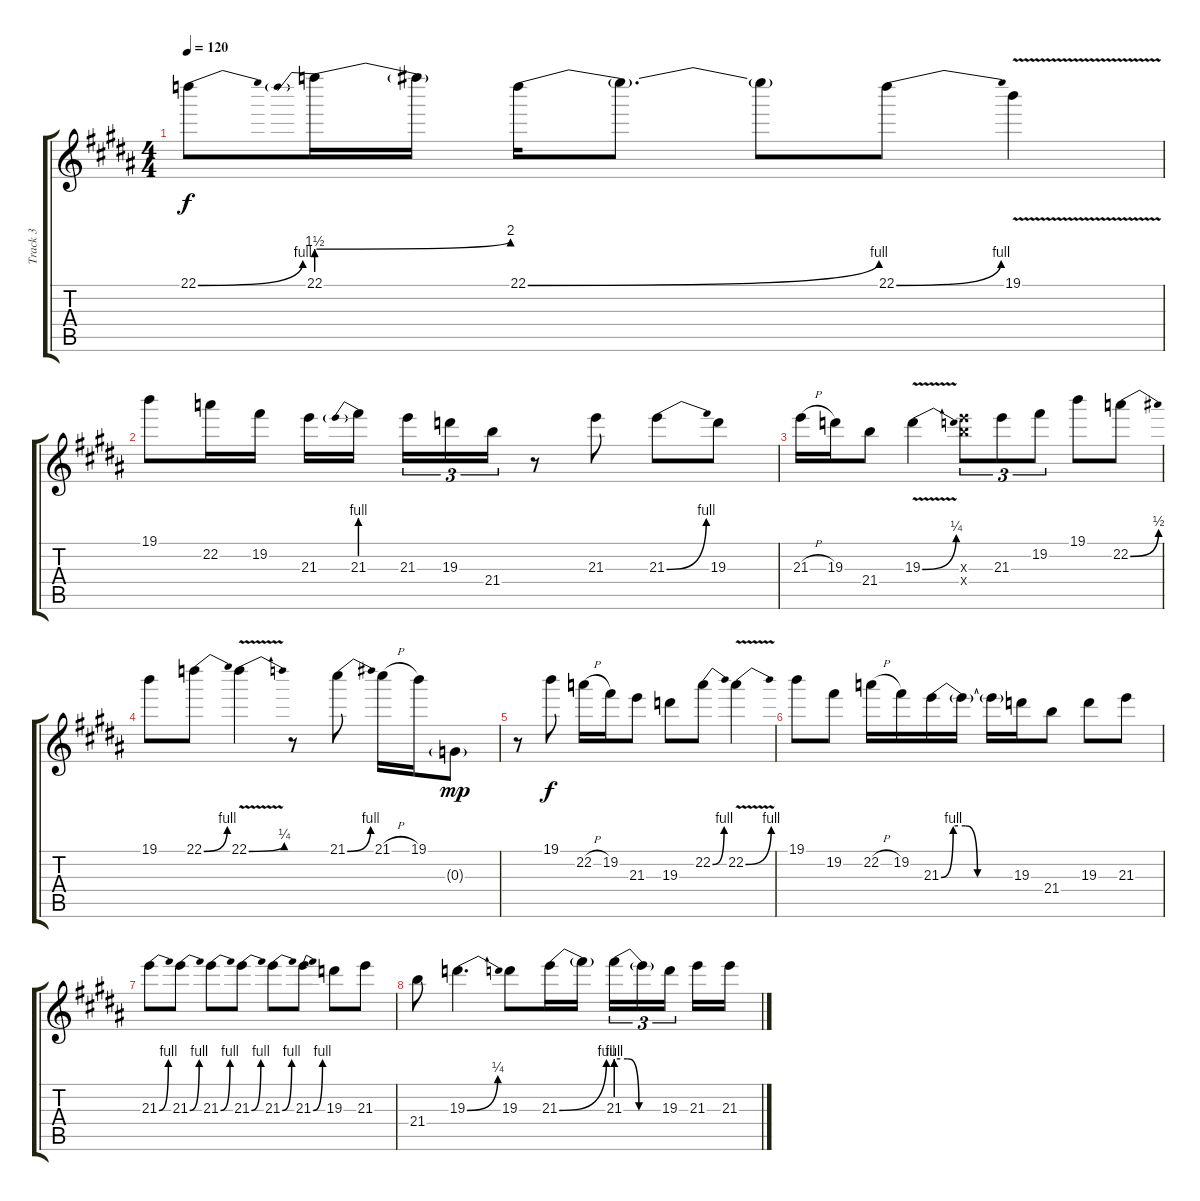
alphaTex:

\track ("Track 3" "Track 3") {instrument electricguitarclean}
\staff {score tabs}
\tuning (E4 B3 G3 D3 A2 E2) {hide}
\ts (4 4)
\tempo 120
\clef g2
\ks b
22.1{be (bend 0 0 60 4)}.8{dy f} 22.1{be (prebendbend 0 6 60 8)}.16 22.1{t}.16 22.1{be (bend 0 0 60 4)}.16 22.1{t}.8{d} 22.1{t}.8 22.1{be (bend 0 0 60 4)}.8 19.1{v}.4 |
19.1.8 22.2.16 19.2.16 21.3.16 21.3{be (prebend 0 4 60 4)}.16{beam splitsecondary} 21.3.16{tu (3 2)} 19.3.16{tu (3 2)} 21.4.16{tu (3 2)} r.8 21.3.8 21.3{be (bend 0 0 60 4)}.8 19.3.8 |
21.3{h}.16 19.3.16 21.4.8 19.3{be (bend 0 0 60 1) v}.4 (21.3{x} 21.4{x}).8{tu (3 2)} 21.3.8{tu (3 2)} 19.2.8{tu (3 2)} 19.1.8 22.2{be (bend 0 0 60 2)}.8 |
19.1.8 22.1{be (bend 0 0 60 4)}.8 22.1{be (bend 0 0 60 1) v}.4 r.8 21.1{be (bend 0 0 60 4)}.8 21.1{h}.16 19.1.16 0.3{g}.8{dy mp} |
r.8 19.1.8{dy f} 22.2{h}.16 19.2.16 21.3.8 19.3.8 22.2{be (bend 0 0 60 4)}.8 22.2{be (bend 0 0 60 4) v}.4 |
19.1.8 19.2.8 22.2{h}.16 19.2.16 21.3{be (custom 0 0 10 4 20 4 30 0 60 0)}.16 21.3{t}.16 21.3{t}.16 19.3.16 21.4.8 19.3.8 21.3.8 |
21.3{be (bend 0 0 60 4)}.8 21.3{be (bend 0 0 60 4)}.8 21.3{be (bend 0 0 60 4)}.8 21.3{be (bend 0 0 60 4)}.8 21.3{be (bend 0 0 60 4)}.8 21.3{be (bend 0 0 60 4)}.8 19.3.8 21.3.8 |
21.4.8 19.3{be (bend 0 0 60 1)}.4{d} 19.3.8 21.3{be (bend 0 0 60 4)}.16 21.3{t}.16 21.3{be (custom 0 4 15 4 30 0 60 0)}.16{tu (3 2)} 21.3{t}.16{tu (3 2)} 19.3.16{tu (3 2) beam splitsecondary} 21.3.16 21.3.16
